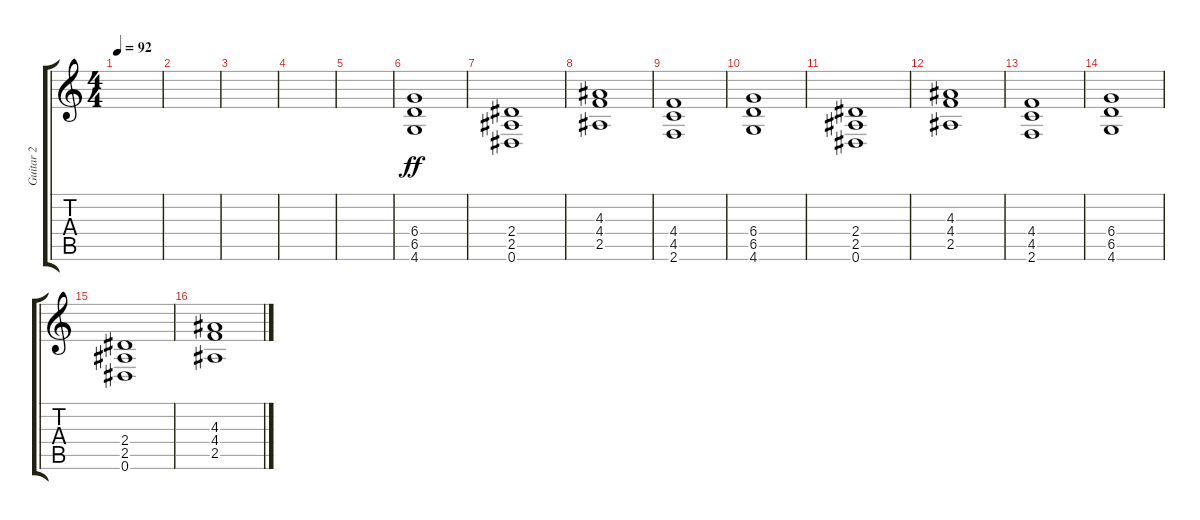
\track ("Guitar 2" "Guitar 2") {instrument overdrivenguitar}
\staff {score tabs}
\tuning (Eb4 Bb3 Gb3 Db3 Ab2 Eb2) {hide}
\ts (4 4)
\tempo 92
\clef g2
\ks c
|
|
|
|
|
(6.4 6.5 4.6).1{dy ff} |
(2.4 2.5 0.6).1 |
(4.3 4.4 2.5).1 |
(4.4 4.5 2.6).1 |
(6.4 6.5 4.6).1 |
(2.4 2.5 0.6).1 |
(4.3 4.4 2.5).1 |
(4.4 4.5 2.6).1 |
(6.4 6.5 4.6).1 |
(2.4 2.5 0.6).1 |
(4.3 4.4 2.5).1
